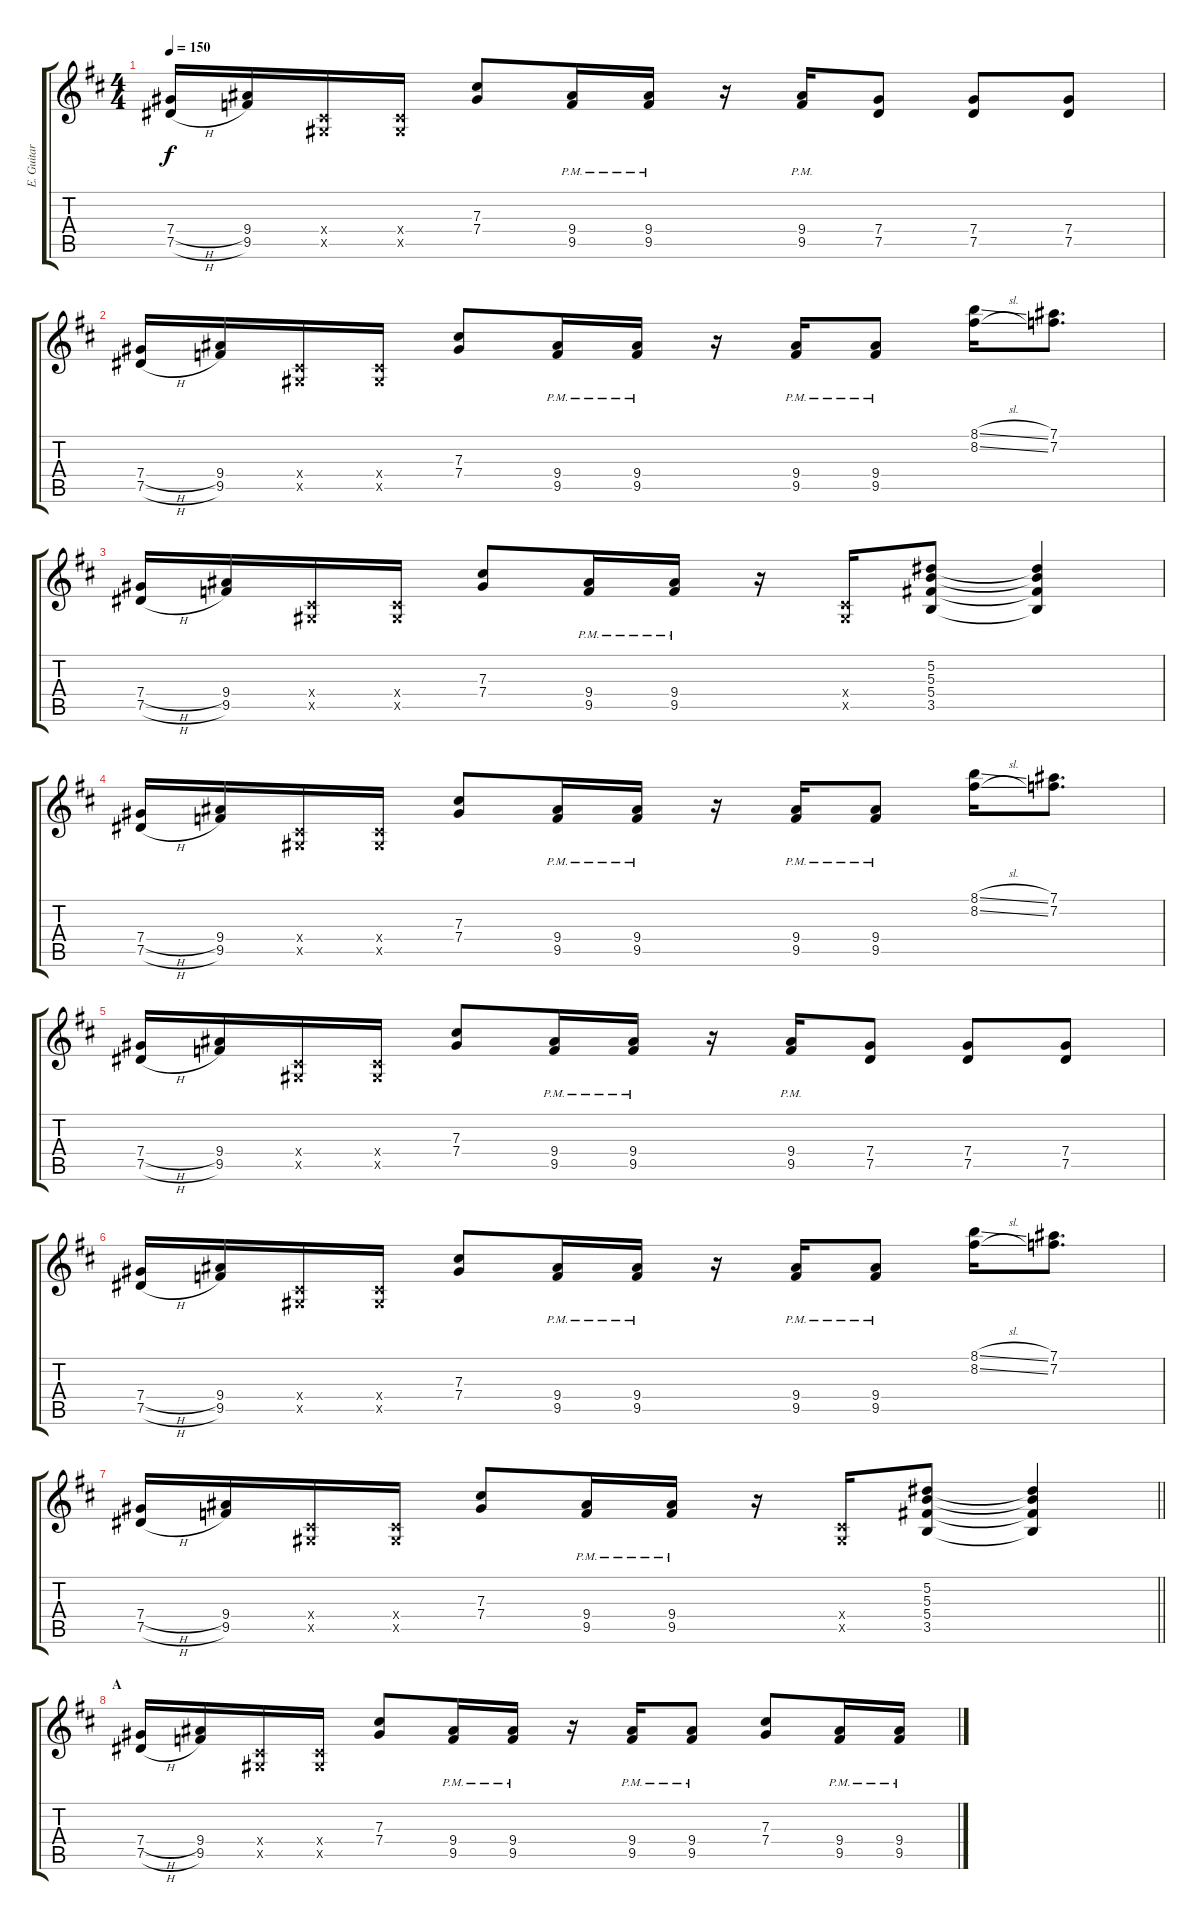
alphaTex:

\track ("E. Guitar II" "E. Guitar ") {instrument distortionguitar}
\staff {score tabs}
\tuning (Eb4 Bb3 Gb3 Db3 Ab2 Eb2) {hide}
\ts (4 4)
\tempo 150
\clef g2
\ks d
(7.4{h} 7.5{h}).16{dy f} (9.4 9.5).16 (0.4{x} 0.5{x}).16 (0.4{x} 0.5{x}).16 (7.3 7.4).8 (9.4{pm} 9.5{pm}).16 (9.4{pm} 9.5{pm}).16 r.16 (9.4{pm} 9.5{pm}).16 (7.4 7.5).8 (7.4 7.5).8 (7.4 7.5).8 |
(7.4{h} 7.5{h}).16 (9.4 9.5).16 (0.4{x} 0.5{x}).16 (0.4{x} 0.5{x}).16 (7.3 7.4).8 (9.4{pm} 9.5{pm}).16 (9.4{pm} 9.5{pm}).16 r.16 (9.4{pm} 9.5{pm}).16 (9.4{pm} 9.5{pm}).8 (8.1{sl} 8.2{sl}).16 (7.1 7.2).8{d} |
(7.4{h} 7.5{h}).16 (9.4 9.5).16 (0.4{x} 0.5{x}).16 (0.4{x} 0.5{x}).16 (7.3 7.4).8 (9.4{pm} 9.5{pm}).16 (9.4{pm} 9.5{pm}).16 r.16 (0.4{x} 0.5{x}).16 (5.2 5.3 5.4 3.5).8 (5.2{t} 5.3{t} 5.4{t} 3.5{t}).4 |
(7.4{h} 7.5{h}).16 (9.4 9.5).16 (0.4{x} 0.5{x}).16 (0.4{x} 0.5{x}).16 (7.3 7.4).8 (9.4{pm} 9.5{pm}).16 (9.4{pm} 9.5{pm}).16 r.16 (9.4{pm} 9.5{pm}).16 (9.4{pm} 9.5{pm}).8 (8.1{sl} 8.2{sl}).16 (7.1 7.2).8{d} |
(7.4{h} 7.5{h}).16 (9.4 9.5).16 (0.4{x} 0.5{x}).16 (0.4{x} 0.5{x}).16 (7.3 7.4).8 (9.4{pm} 9.5{pm}).16 (9.4{pm} 9.5{pm}).16 r.16 (9.4{pm} 9.5{pm}).16 (7.4 7.5).8 (7.4 7.5).8 (7.4 7.5).8 |
(7.4{h} 7.5{h}).16 (9.4 9.5).16 (0.4{x} 0.5{x}).16 (0.4{x} 0.5{x}).16 (7.3 7.4).8 (9.4{pm} 9.5{pm}).16 (9.4{pm} 9.5{pm}).16 r.16 (9.4{pm} 9.5{pm}).16 (9.4{pm} 9.5{pm}).8 (8.1{sl} 8.2{sl}).16 (7.1 7.2).8{d} |
\barLineRight lightlight
(7.4{h} 7.5{h}).16 (9.4 9.5).16 (0.4{x} 0.5{x}).16 (0.4{x} 0.5{x}).16 (7.3 7.4).8 (9.4{pm} 9.5{pm}).16 (9.4{pm} 9.5{pm}).16 r.16 (0.4{x} 0.5{x}).16 (5.2 5.3 5.4 3.5).8 (5.2{t} 5.3{t} 5.4{t} 3.5{t}).4 |
\section ("" "A")
(7.4{h} 7.5{h}).16 (9.4 9.5).16 (0.4{x} 0.5{x}).16 (0.4{x} 0.5{x}).16 (7.3 7.4).8 (9.4{pm} 9.5{pm}).16 (9.4{pm} 9.5{pm}).16 r.16 (9.4{pm} 9.5{pm}).16 (9.4{pm} 9.5{pm}).8 (7.3 7.4).8 (9.4{pm} 9.5{pm}).16 (9.4{pm} 9.5{pm}).16
